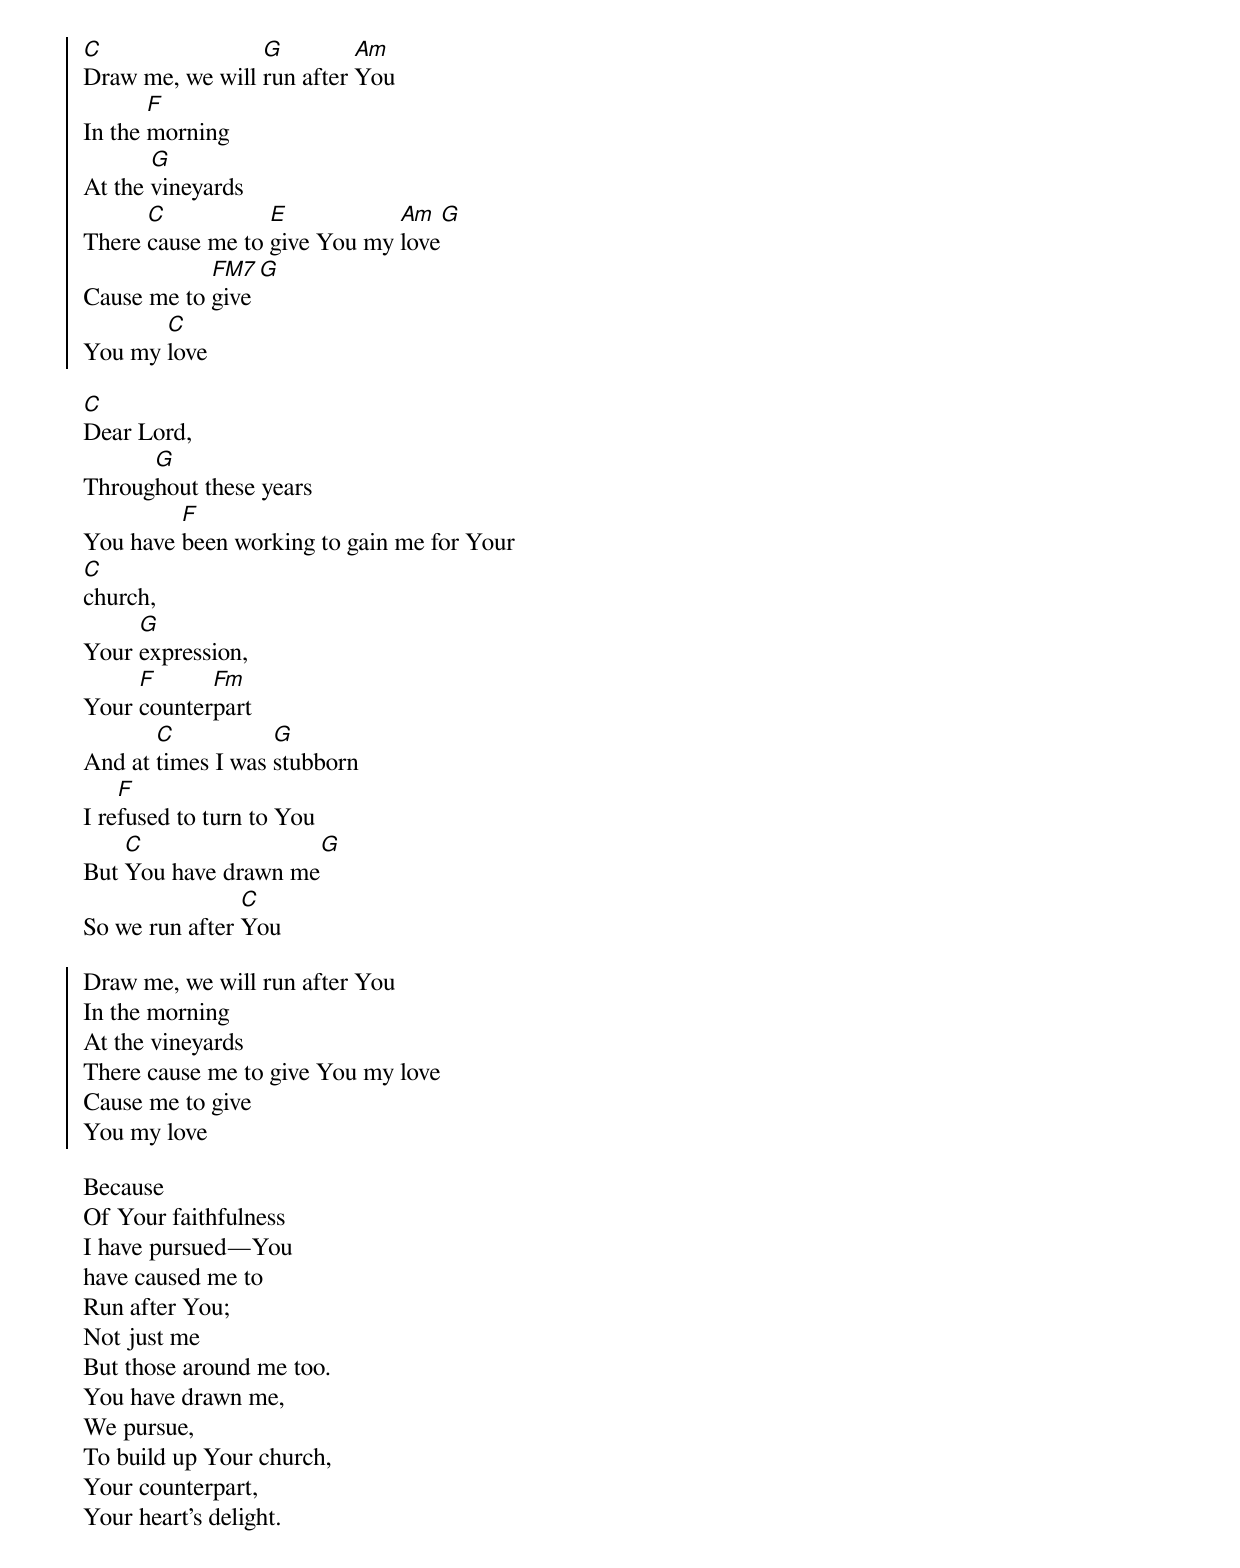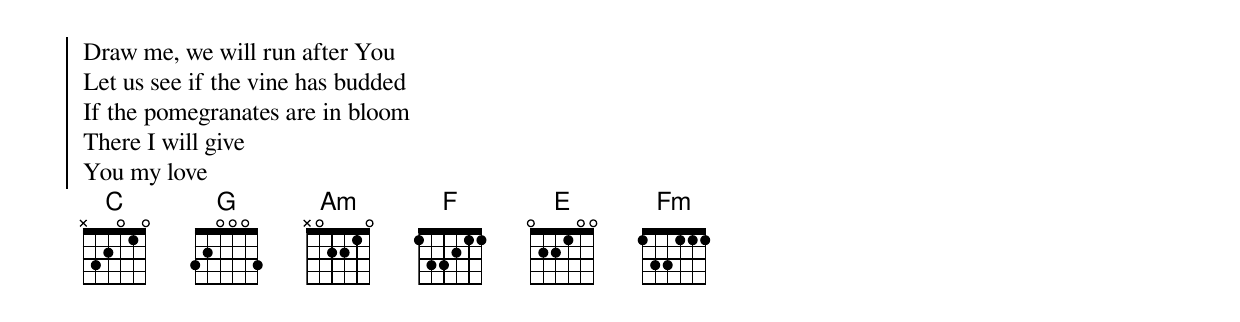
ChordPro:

{start_of_chorus}
[C]Draw me, we will [G]run after [Am]You
In the [F]morning
At the [G]vineyards
There [C]cause me to [E]give You my [Am]love[G]
Cause me to [FM7]give[G]
You my [C]love
{end_of_chorus}

[C]Dear Lord,
Throug[G]hout these years
You have [F]been working to gain me for Your
[C]church,
Your [G]expression,
Your [F]counter[Fm]part
And at [C]times I was [G]stubborn
I re[F]fused to turn to You
But [C]You have drawn me[G]
So we run after [C]You

{start_of_chorus}
Draw me, we will run after You
In the morning
At the vineyards
There cause me to give You my love
Cause me to give
You my love
{end_of_chorus}

Because
Of Your faithfulness
I have pursued—You
have caused me to
Run after You;
Not just me
But those around me too.
You have drawn me,
We pursue,
To build up Your church,
Your counterpart,
Your heart's delight.

{start_of_chorus}
Draw me, we will run after You
Let us see if the vine has budded
If the pomegranates are in bloom
There I will give
You my love
{end_of_chorus}
